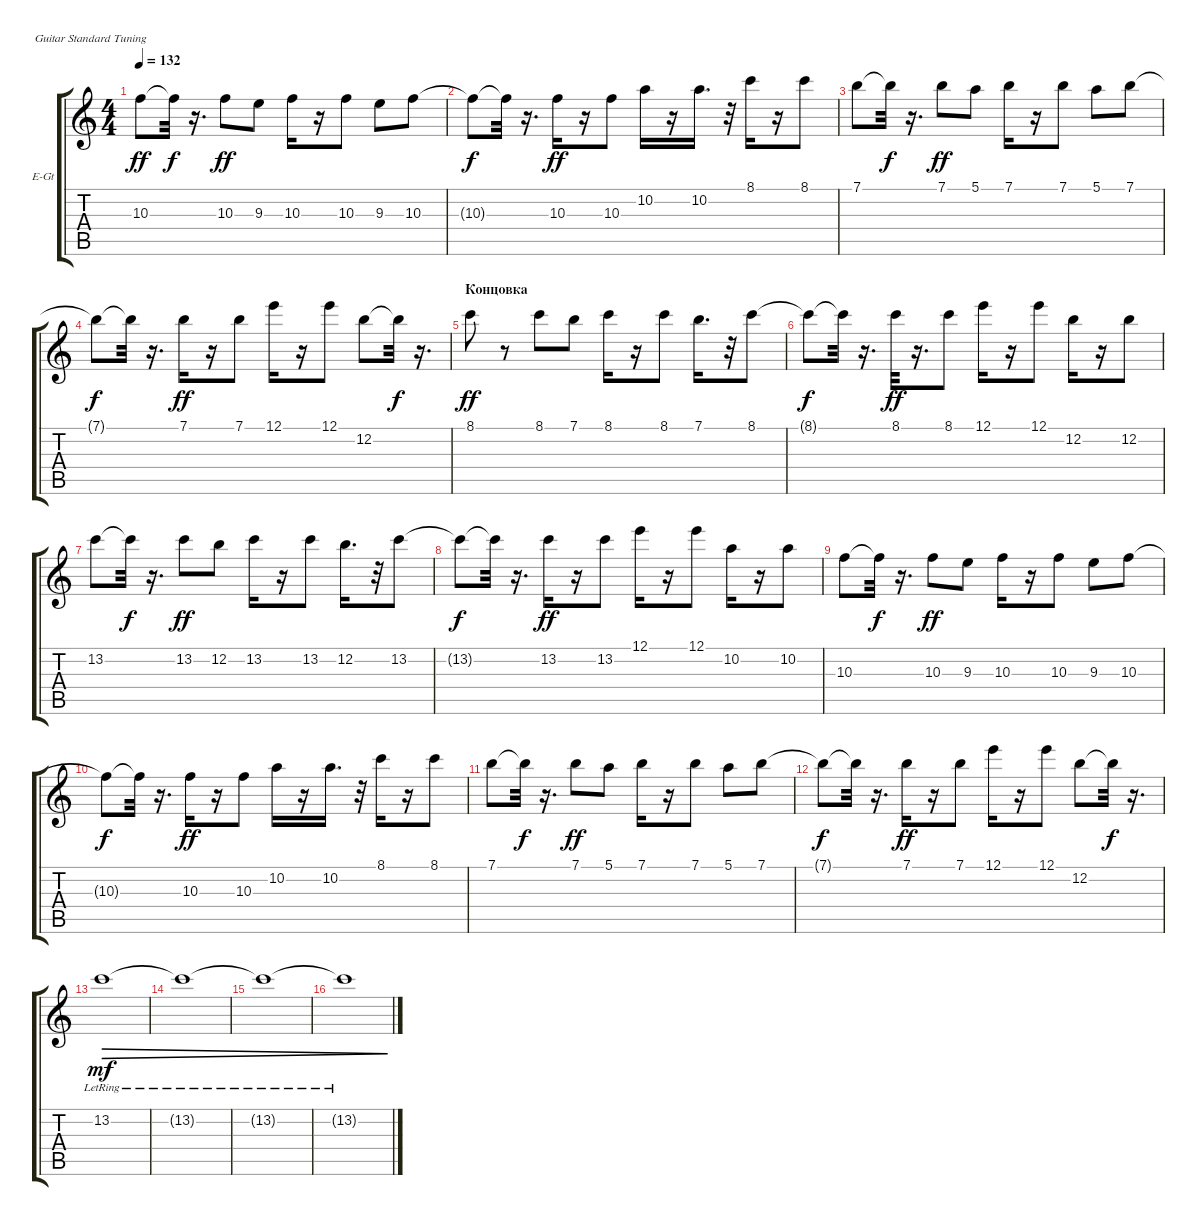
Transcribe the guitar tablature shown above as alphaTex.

\defaultSystemsLayout 4
\bracketExtendMode groupsimilarinstruments
\firstSystemTrackNameOrientation horizontal
\otherSystemsTrackNameOrientation horizontal
\track ("Electric Guitar" "E-Gt") {instrument overdrivenguitar}
\staff {score tabs}
\tuning (E4 B3 G3 D3 A2 E2)
\ts (4 4)
\tempo 132
\clef g2
\ks c
10.3.8{dy ff} 10.3{t}.32{dy f} r.16{d} 10.3.8{dy ff} 9.3.8 10.3.16 r.16 10.3.8 9.3.8 10.3.8 |
10.3{t}.8{dy f} 10.3{t}.32 r.16{d} 10.3.16{dy ff} r.16 10.3.8 10.2.16 r.16 10.2.16{d} r.32 8.1.16 r.16 8.1.8 |
7.1.8 7.1{t}.32{dy f} r.16{d} 7.1.8{dy ff} 5.1.8 7.1.16 r.16 7.1.8 5.1.8 7.1.8 |
7.1{t}.8{dy f} 7.1{t}.32 r.16{d} 7.1.16{dy ff} r.16 7.1.8 12.1.16 r.16 12.1.8 12.2.8 12.2{t}.32{dy f} r.16{d} |
\section ("" "Концовка")
8.1.8{dy ff} r.8 8.1.8 7.1.8 8.1.16 r.16 8.1.8 7.1.16{d} r.32 8.1.8 |
8.1{t}.8{dy f} 8.1{t}.32 r.16{d} 8.1.32{dy ff} r.16{d} 8.1.8 12.1.16 r.16 12.1.8 12.2.16 r.16 12.2.8 |
13.2.8 13.2{t}.32{dy f} r.16{d} 13.2.8{dy ff} 12.2.8 13.2.16 r.16 13.2.8 12.2.16{d} r.32 13.2.8 |
13.2{t}.8{dy f} 13.2{t}.32 r.16{d} 13.2.16{dy ff} r.16 13.2.8 12.1.16 r.16 12.1.8 10.2.16 r.16 10.2.8 |
10.3.8 10.3{t}.32{dy f} r.16{d} 10.3.8{dy ff} 9.3.8 10.3.16 r.16 10.3.8 9.3.8 10.3.8 |
10.3{t}.8{dy f} 10.3{t}.32 r.16{d} 10.3.16{dy ff} r.16 10.3.8 10.2.16 r.16 10.2.16{d} r.32 8.1.16 r.16 8.1.8 |
7.1.8 7.1{t}.32{dy f} r.16{d} 7.1.8{dy ff} 5.1.8 7.1.16 r.16 7.1.8 5.1.8 7.1.8 |
7.1{t}.8{dy f} 7.1{t}.32 r.16{d} 7.1.16{dy ff} r.16 7.1.8 12.1.16 r.16 12.1.8 12.2.8 12.2{t}.32{dy f} r.16{d} |
13.2{lr}.1{dec dy mf} |
13.2{lr t}.1{dec} |
13.2{lr t}.1{dec} |
13.2{lr t}.1{dec}
